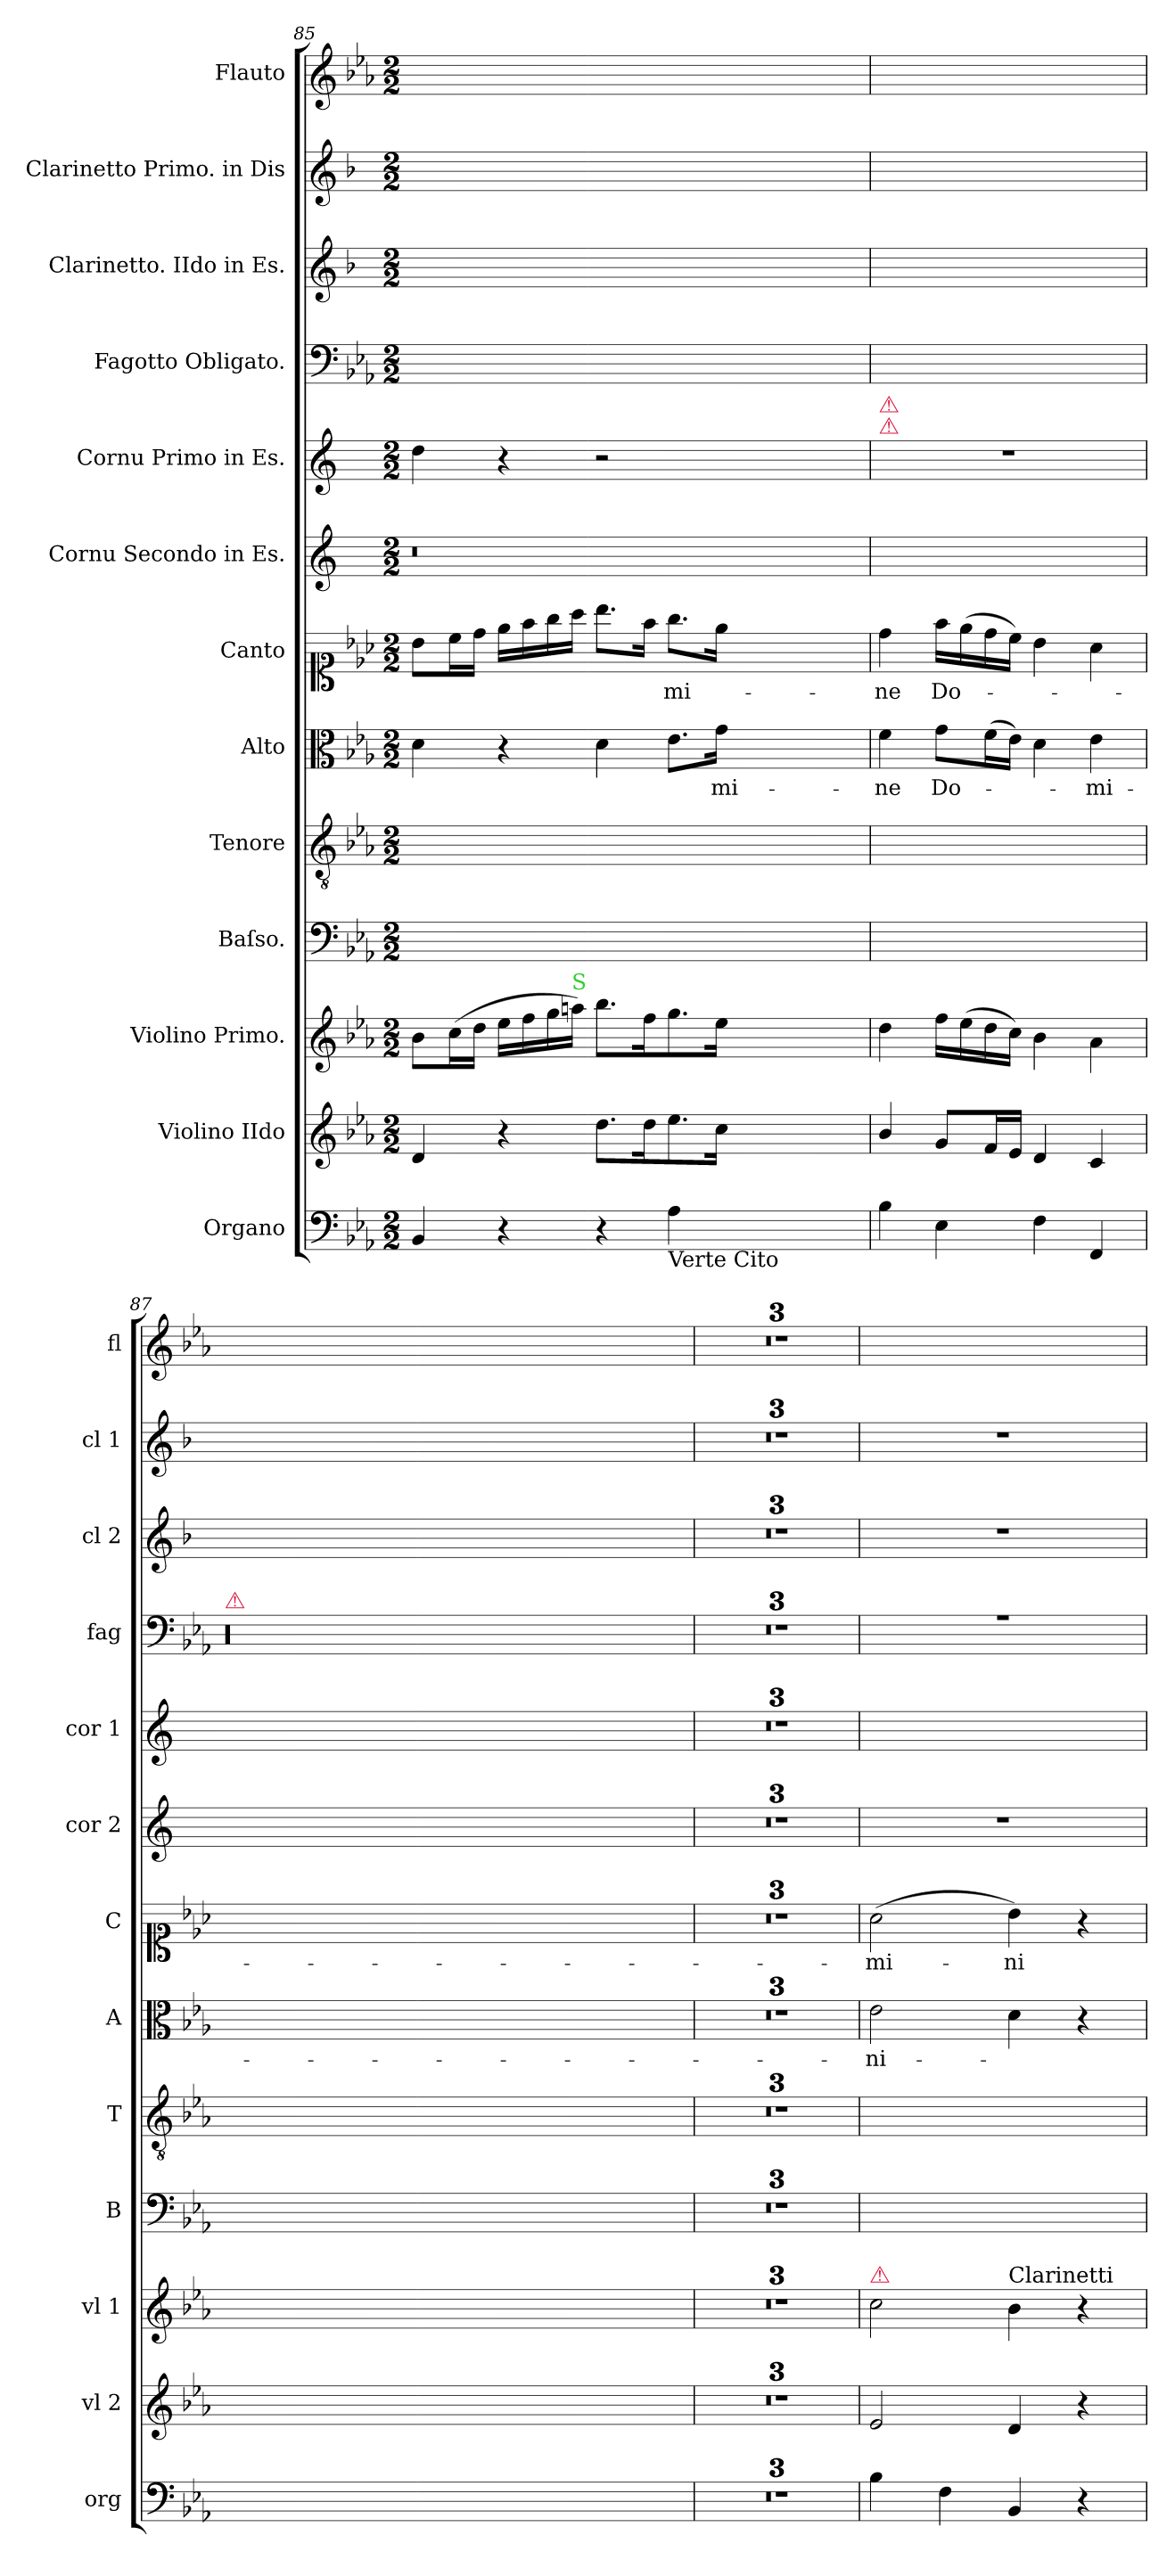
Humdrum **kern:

**kern	**kern	**kern	**kern	**kern	**kern	**text	**kern	**text	**kern	**kern	**dynam	**kern	**kern	**kern	**kern
*part13	*part12	*part11	*part10	*part9	*part8	*part8	*part7	*part7	*part6	*part5	*part5	*part4	*part3	*part2	*part1
*staff13	*staff12	*staff11	*staff10	*staff9	*staff8	*staff8	*staff7	*staff7	*staff6	*staff5	*staff5	*staff4	*staff3	*staff2	*staff1
*I"Organo	*I"Violino IIdo	*I"Violino Primo.	*I"Baſso.	*I"Tenore	*I"Alto	*	*I"Canto	*	*I"Cornu Secondo in Es.	*I"Cornu Primo in Es.	*	*I"Fagotto Obligato.	*I"Clarinetto. IIdo in Es.	*I"Clarinetto Primo. in Dis	*I"Flauto
*I'org	*I'vl 2	*I'vl 1	*I'B	*I'T	*I'A	*	*I'C	*	*I'cor 2	*I'cor 1	*	*I'fag	*I'cl 2	*I'cl 1	*I'fl
*clefF4	*clefG2	*clefG2	*clefF4	*clefGv2	*clefC3	*	*clefC1	*	*clefG2	*clefG2	*	*clefF4	*clefG2	*clefG2	*clefG2
*	*	*	*	*	*	*	*	*	*ITrd5c9	*ITrd5c9	*	*	*ITrd1c2	*ITrd1c2	*
*k[b-e-a-]	*k[b-e-a-]	*k[b-e-a-]	*k[b-e-a-]	*k[b-e-a-]	*k[b-e-a-]	*	*k[b-e-a-]	*	*k[b-e-a-]	*k[b-e-a-]	*	*k[b-e-a-]	*k[b-e-a-]	*k[b-e-a-]	*k[b-e-a-]
*E-:	*E-:	*E-:	*E-:	*E-:	*E-:	*	*E-:	*	*E-:	*E-:	*	*E-:	*E-:	*E-:	*E-:
*M2/2	*M2/2	*M2/2	*M2/2	*M2/2	*M2/2	*	*M2/2	*	*M2/2	*M2/2	*	*M2/2	*M2/2	*M2/2	*M2/2
=85	=85	=85	=85	=85	=85	=85	=85	=85	=85	=85	=85	=85	=85	=85	=85
4BB-/	4d/	8b-\L	1ryy	1ryy	4d\	.	8b-\L	.	0r	4f\	.	0ryy	0ryy	0ryy	1ryy
.	.	(16cc\L	.	.	.	.	16cc\L	.	.	.	.	.	.	.	.
.	.	16dd\JJ	.	.	.	.	16dd\JJ	.	.	.	.	.	.	.	.
4r	4r	16ee-\LL	.	.	4r	.	16ee-\LL	.	.	4r	.	.	.	.	.
.	.	16ff\	.	.	.	.	16ff\	.	.	.	.	.	.	.	.
.	.	16gg\	.	.	.	.	16gg\	.	.	.	.	.	.	.	.
!	!	!LO:TX:a:color=limegreen:t=S	!	!	!	!	!	!	!	!	!	!	!	!	!
.	.	16aan\JJ)	.	.	.	.	16aa-\JJ	.	.	.	.	.	.	.	.
4r	8.dd\L	8.bb-\L	.	.	4d\	.	8.bb-\L	.	.	2r	.	.	.	.	.
.	16dd\K	16ff\K	.	.	.	.	16ff\Jk	.	.	.	.	.	.	.	.
!LO:TX:b:t=Verte Cito	!	!	!	!	!	!	!	!	!	!	!	!	!	!	!
4A-\	8.ee-\	8.gg\	.	.	8.e-\L	.	8.gg\L	-mi-	.	.	.	.	.	.	.
.	16cc\Jk	16ee-\Jk	.	.	16g\Jk	-mi-	16ee-\Jk	.	.	.	.	.	.	.	.
1ryy	1ryy	1ryy	1ryy	1ryy	1ryy	.	1ryy	.	.	1ryy	.	.	.	.	1ryy
=86	=86	=86	=86	=86	=86	=86	=86	=86	=86	=86	=86	=86	=86	=86	=86
!	!	!	!	!	!	!	!	!	!	!LO:TX:a:color=crimson:t=⚠	!	!	!	!	!
!	!	!	!	!	!	!	!	!	!	!LO:TX:a:color=crimson:t=⚠	!	!	!	!	!
!	!	!	!	!	!	!	!	!	!	!LO:N:vis=0	!LO:DY:a	!	!	!	!
4B-\	4b-/	4dd\	1ryy	1ryy	4f\	-ne	4dd\	-ne	1ryy	1r	piano	1ryy	1ryy	1ryy	1ryy
4E-\	8g/L	16ff\LL	.	.	8g\L	Do-	16ff\LL	Do-	.	.	.	.	.	.	.
.	.	(16ee-\	.	.	.	.	(16ee-\	.	.	.	.	.	.	.	.
.	16f/L	16dd\	.	.	(16f\L	.	16dd\	.	.	.	.	.	.	.	.
.	16e-/JJ	16cc\JJ)	.	.	16e-\JJ)	.	16cc\JJ)	.	.	.	.	.	.	.	.
4F\	4d/	4b-\	.	.	4d\	.	4b-\	.	.	.	.	.	.	.	.
4FF/	4c/	4a-\	.	.	4e-\	-mi-	4a-\	.	.	.	.	.	.	.	.
=87	=87	=87	=87	=87	=87	=87	=87	=87	=87	=87	=87	=87	=87	=87	=87
!	!	!	!	!	!	!	!	!	!	!	!	!LO:TX:a:color=crimson:t=⚠	!	!	!
1ryy	1ryy	1ryy	1ryy	1ryy	1ryy	.	1ryy	.	1ryy	1ryy	.	00r	1ryy	1ryy	1ryy
0.ryy	0.ryy	0.ryy	0.ryy	0.ryy	0.ryy	.	0.ryy	.	0.ryy	0.ryy	.	.	0.ryy	0.ryy	0.ryy
=88	=88	=88	=88	=88	=88	=88	=88	=88	=88	=88	=88	=88	=88	=88	=88
1ryy	1ryy	1ryy	1ryy	1ryy	1ryy	.	1ryy	.	1ryy	1ryy	.	1ryy	1ryy	1ryy	1ryy
=89	=89	=89	=89	=89	=89	=89	=89	=89	=89	=89	=89	=89	=89	=89	=89
1ryy	1ryy	1ryy	1ryy	1ryy	1ryy	.	1ryy	.	1ryy	1ryy	.	1ryy	1ryy	1ryy	1ryy
=90	=90	=90	=90	=90	=90	=90	=90	=90	=90	=90	=90	=90	=90	=90	=90
1ryy	1ryy	1ryy	1ryy	1ryy	1ryy	.	1ryy	.	1ryy	1ryy	.	1ryy	1ryy	1ryy	1ryy
=91	=91	=91	=91	=91	=91	=91	=91	=91	=91	=91	=91	=91	=91	=91	=91
!	!	!LO:TX:a:color=crimson:t=⚠	!	!	!	!	!	!	!	!	!	!	!	!	!
4B-\	2e-/	2cc\	1ryy	1ryy	2e-\	-ni-	(2a-\	-mi-	1r	1ryy	.	1rA	1r	1r	1ryy
4F\	.	.	.	.	.	.	.	.	.	.	.	.	.	.	.
!	!	!LO:TX:a:t=Clarinetti	!	!	!	!	!	!	!	!	!	!	!	!	!
4BB-/	4d/	4b-\	.	.	4d\	.	4b-\)	-ni	.	.	.	.	.	.	.
4r	4r	4r	.	.	4r	.	4r	.	.	.	.	.	.	.	.
=	=	=	=	=	=	=	=	=	=	=	=	=	=	=	=
*-	*-	*-	*-	*-	*-	*-	*-	*-	*-	*-	*-	*-	*-	*-	*-
